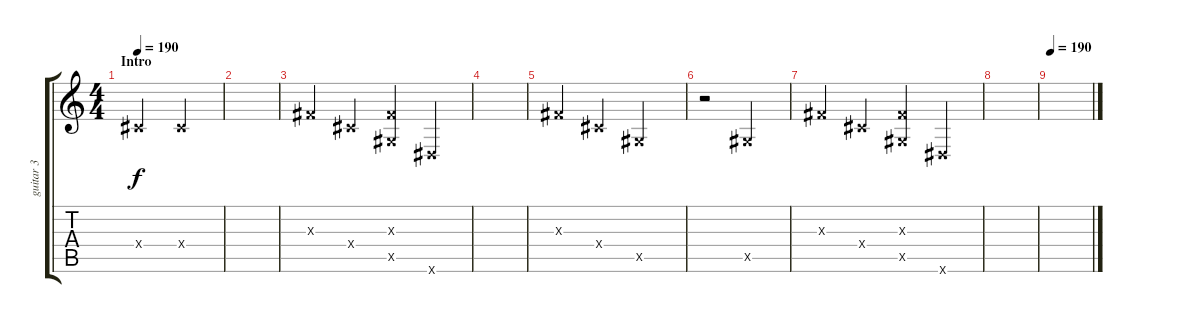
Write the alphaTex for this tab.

\track ("guitar 3" "guitar 3") {instrument distortionguitar}
\staff {score tabs}
\tuning (Eb4 Bb3 Gb3 Db3 Ab2 Eb2) {hide}
\ts (4 4)
\section ("" "Intro")
\tempo 190
\clef g2
\ks c
0.4{x}.2{dy f volume 11 instrument acousticguitarnylon} 0.4{x}.2 |
|
0.3{x}.4 0.4{x}.4 (0.3{x} 0.5{x}).4 0.6{x}.4 |
|
0.3{x}.4 0.4{x}.4 0.5{x}.2 |
r.2 0.5{x}.2 |
0.3{x}.4 0.4{x}.4 (0.3{x} 0.5{x}).4 0.6{x}.4 |
|
\tempo 190
